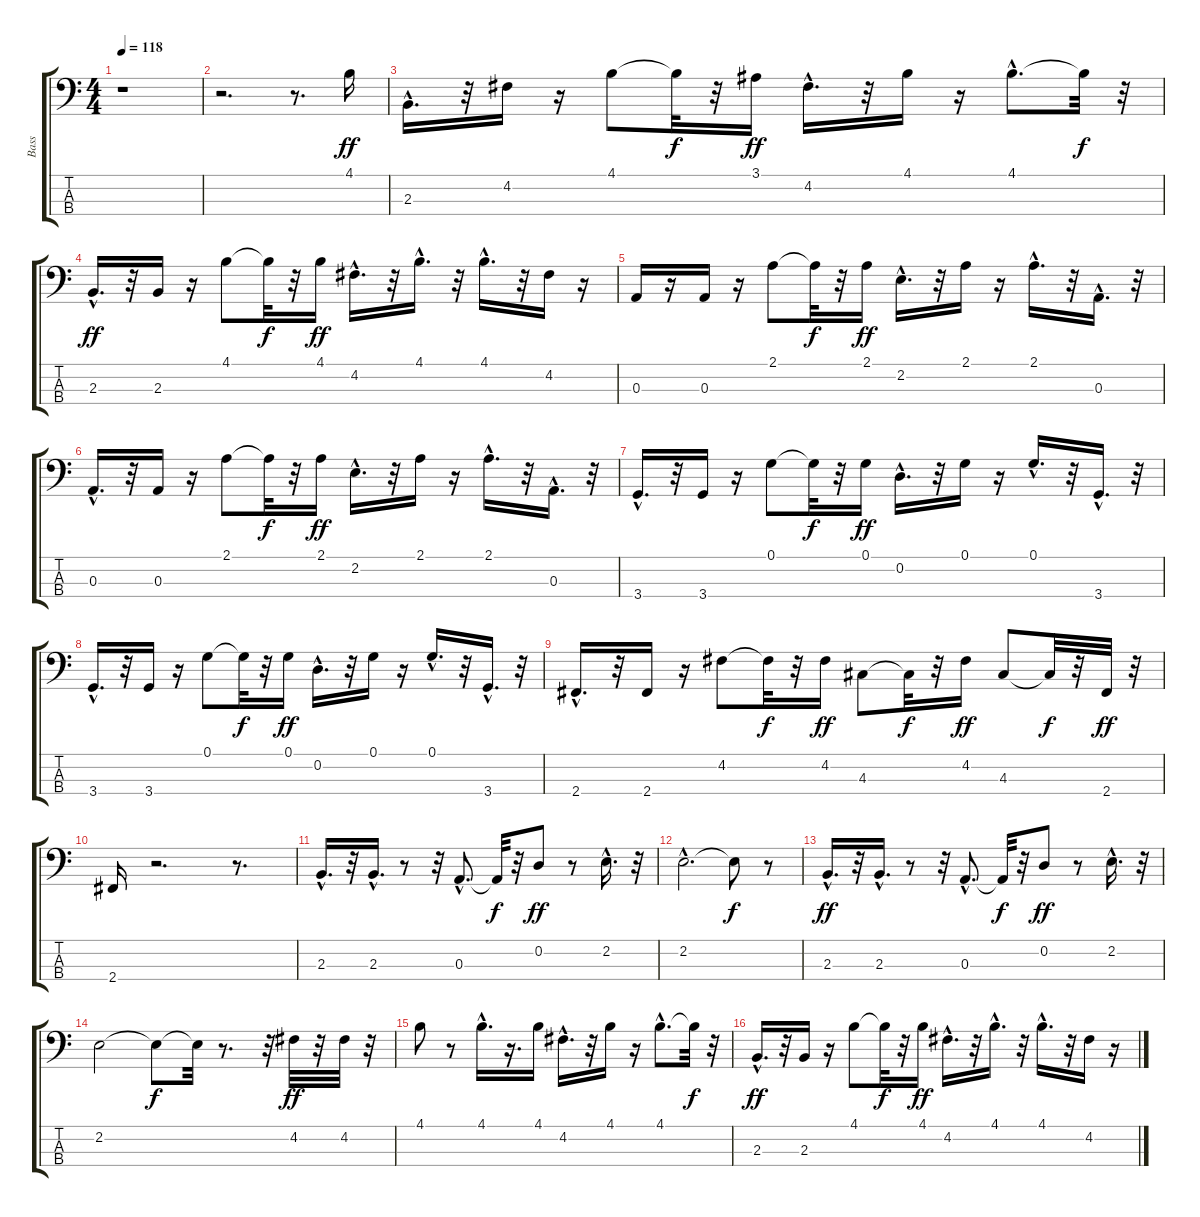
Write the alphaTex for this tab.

\track ("Bass                " "Bass      ") {instrument electricbasspick}
\staff {score tabs}
\tuning (G2 D2 A1 E1) {hide}
\ts (4 4)
\tempo 118
\clef f4
\ks c
r.1{dy ff} |
r.2{d} r.8{d} 4.1.16 |
2.3{hac}.16{d} r.32 4.2.16 r.16 4.1.8 4.1{t}.32{dy f} r.32 3.1.16{dy ff} 4.2{hac}.16{d} r.32 4.1.16 r.16 4.1{hac}.8{d} 4.1{t}.32{dy f} r.32 |
2.3{hac}.16{d dy ff} r.32 2.3.16 r.16 4.1.8 4.1{t}.32{dy f} r.32 4.1.16{dy ff} 4.2{hac}.16{d} r.32 4.1{hac}.16{d} r.32 4.1{hac}.16{d} r.32 4.2.16 r.16 |
0.3.16 r.16 0.3.16 r.16 2.1.8 2.1{t}.32{dy f} r.32 2.1.16{dy ff} 2.2{hac}.16{d} r.32 2.1.16 r.16 2.1{hac}.16{d} r.32 0.3{hac}.16{d} r.32 |
0.3{hac}.16{d} r.32 0.3.16 r.16 2.1.8 2.1{t}.32{dy f} r.32 2.1.16{dy ff} 2.2{hac}.16{d} r.32 2.1.16 r.16 2.1{hac}.16{d} r.32 0.3{hac}.16{d} r.32 |
3.4{hac}.16{d} r.32 3.4.16 r.16 0.1.8 0.1{t}.32{dy f} r.32 0.1.16{dy ff} 0.2{hac}.16{d} r.32 0.1.16 r.16 0.1{hac}.16{d} r.32 3.4{hac}.16{d} r.32 |
3.4{hac}.16{d} r.32 3.4.16 r.16 0.1.8 0.1{t}.32{dy f} r.32 0.1.16{dy ff} 0.2{hac}.16{d} r.32 0.1.16 r.16 0.1{hac}.16{d} r.32 3.4{hac}.16{d} r.32 |
2.4{hac}.16{d} r.32 2.4.16 r.16 4.2.8 4.2{t}.32{dy f} r.32 4.2.16{dy ff} 4.3.8 4.3{t}.32{dy f} r.32 4.2.16{dy ff} 4.3.8 4.3{t}.32{dy f} r.32 2.4.32{dy ff} r.32 |
2.4.16 r.2{d} r.8{d} |
2.3{hac}.16{d} r.32 2.3{hac}.16{d} r.8 r.32 0.3{hac}.8{d} 0.3{t}.32{dy f} r.32 0.2.8{dy ff} r.8 2.2{hac}.16{d} r.32 |
2.2{hac}.2{d} 2.2{t}.8{dy f} r.8 |
2.3{hac}.16{d dy ff} r.32 2.3{hac}.16{d} r.8 r.32 0.3{hac}.8{d} 0.3{t}.32{dy f} r.32 0.2.8{dy ff} r.8 2.2{hac}.16{d} r.32 |
2.2.2 2.2{t}.8{dy f} 2.2{t}.32 r.8{d} r.32 4.2.32{dy ff} r.32 4.2.32 r.32 |
4.1.8 r.8 4.1{hac}.16{d} r.16{d} 4.1.16 4.2{hac}.16{d} r.32 4.1.16 r.16 4.1{hac}.8{d} 4.1{t}.32{dy f} r.32 |
2.3{hac}.16{d dy ff} r.32 2.3.16 r.16 4.1.8 4.1{t}.32{dy f} r.32 4.1.16{dy ff} 4.2{hac}.16{d} r.32 4.1{hac}.16{d} r.32 4.1{hac}.16{d} r.32 4.2.16 r.16
